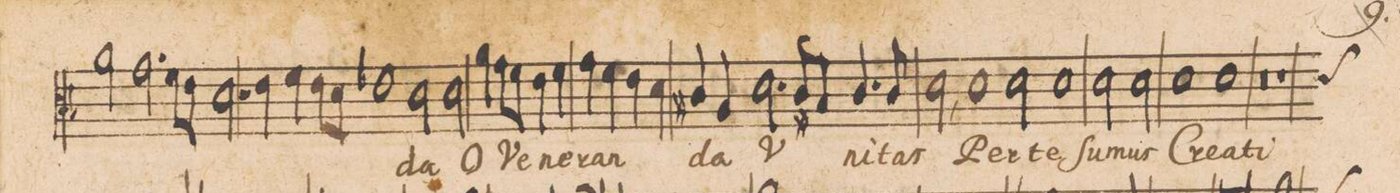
**kern	**text
*I"[Canto]	*
*clefC3	*
*k[b-]	*
*met(C|)	*
*M2/1	*
2a\	.
2.g\	.
=9-	=9-
8f\L	.
8e\J	.
2.d\	.
4e\	.
4f\	.
8e\L	.
8d\J	.
=10-	=10-
1e-X\	.
2d\	-da
2d\	O
=11-	=11-
4a\	Ve-
8g\L	.
8f\J	.
4e\	.
4f\	-ne-
4g\	-ran-
4f\	.
4e\	.
4d\	.
=12-	=12-
4c#X/	.
4A/	-da
2.d\	Ve-
8c#/L	.
8Bn/J	.
4.c#/	.
8c#/	-ni-
=13-	=13-
2d,\	-tas
1d\	Per
2d\	Te
=14-	=14-
1d\	ſu-
2d\	-mus
2d\	Cre-
=15-	=15-
1d\	-a-
1d\	-ti
=16-	=16-
0r	.
=17-	=17-
*custos:d	*
1r	.
*-	*-
